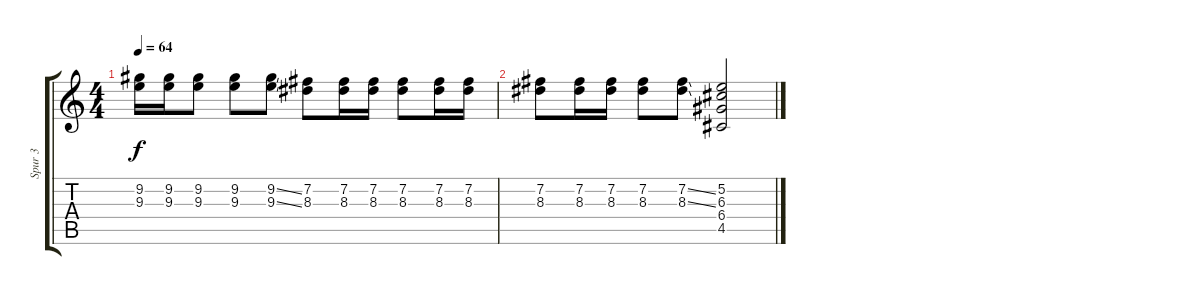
\track ("Spur 3" "Spur 3") {instrument overdrivenguitar}
\staff {score tabs}
\tuning (E4 B3 G3 D3 A2 E2) {hide}
\ts (4 4)
\tempo 64
\clef g2
\ks c
(9.2{t} 9.3{t}).16{dy f} (9.2 9.3).16 (9.2 9.3).8 (9.2 9.3).8 (9.2{ss} 9.3{ss}).8 (7.2 8.3).8 (7.2 8.3).16 (7.2 8.3).16 (7.2 8.3).8 (7.2 8.3).16 (7.2 8.3).16 |
(7.2 8.3).8 (7.2 8.3).16 (7.2 8.3).16 (7.2 8.3).8 (7.2{ss} 8.3{ss}).8 (5.2 6.3 6.4 4.5).2
